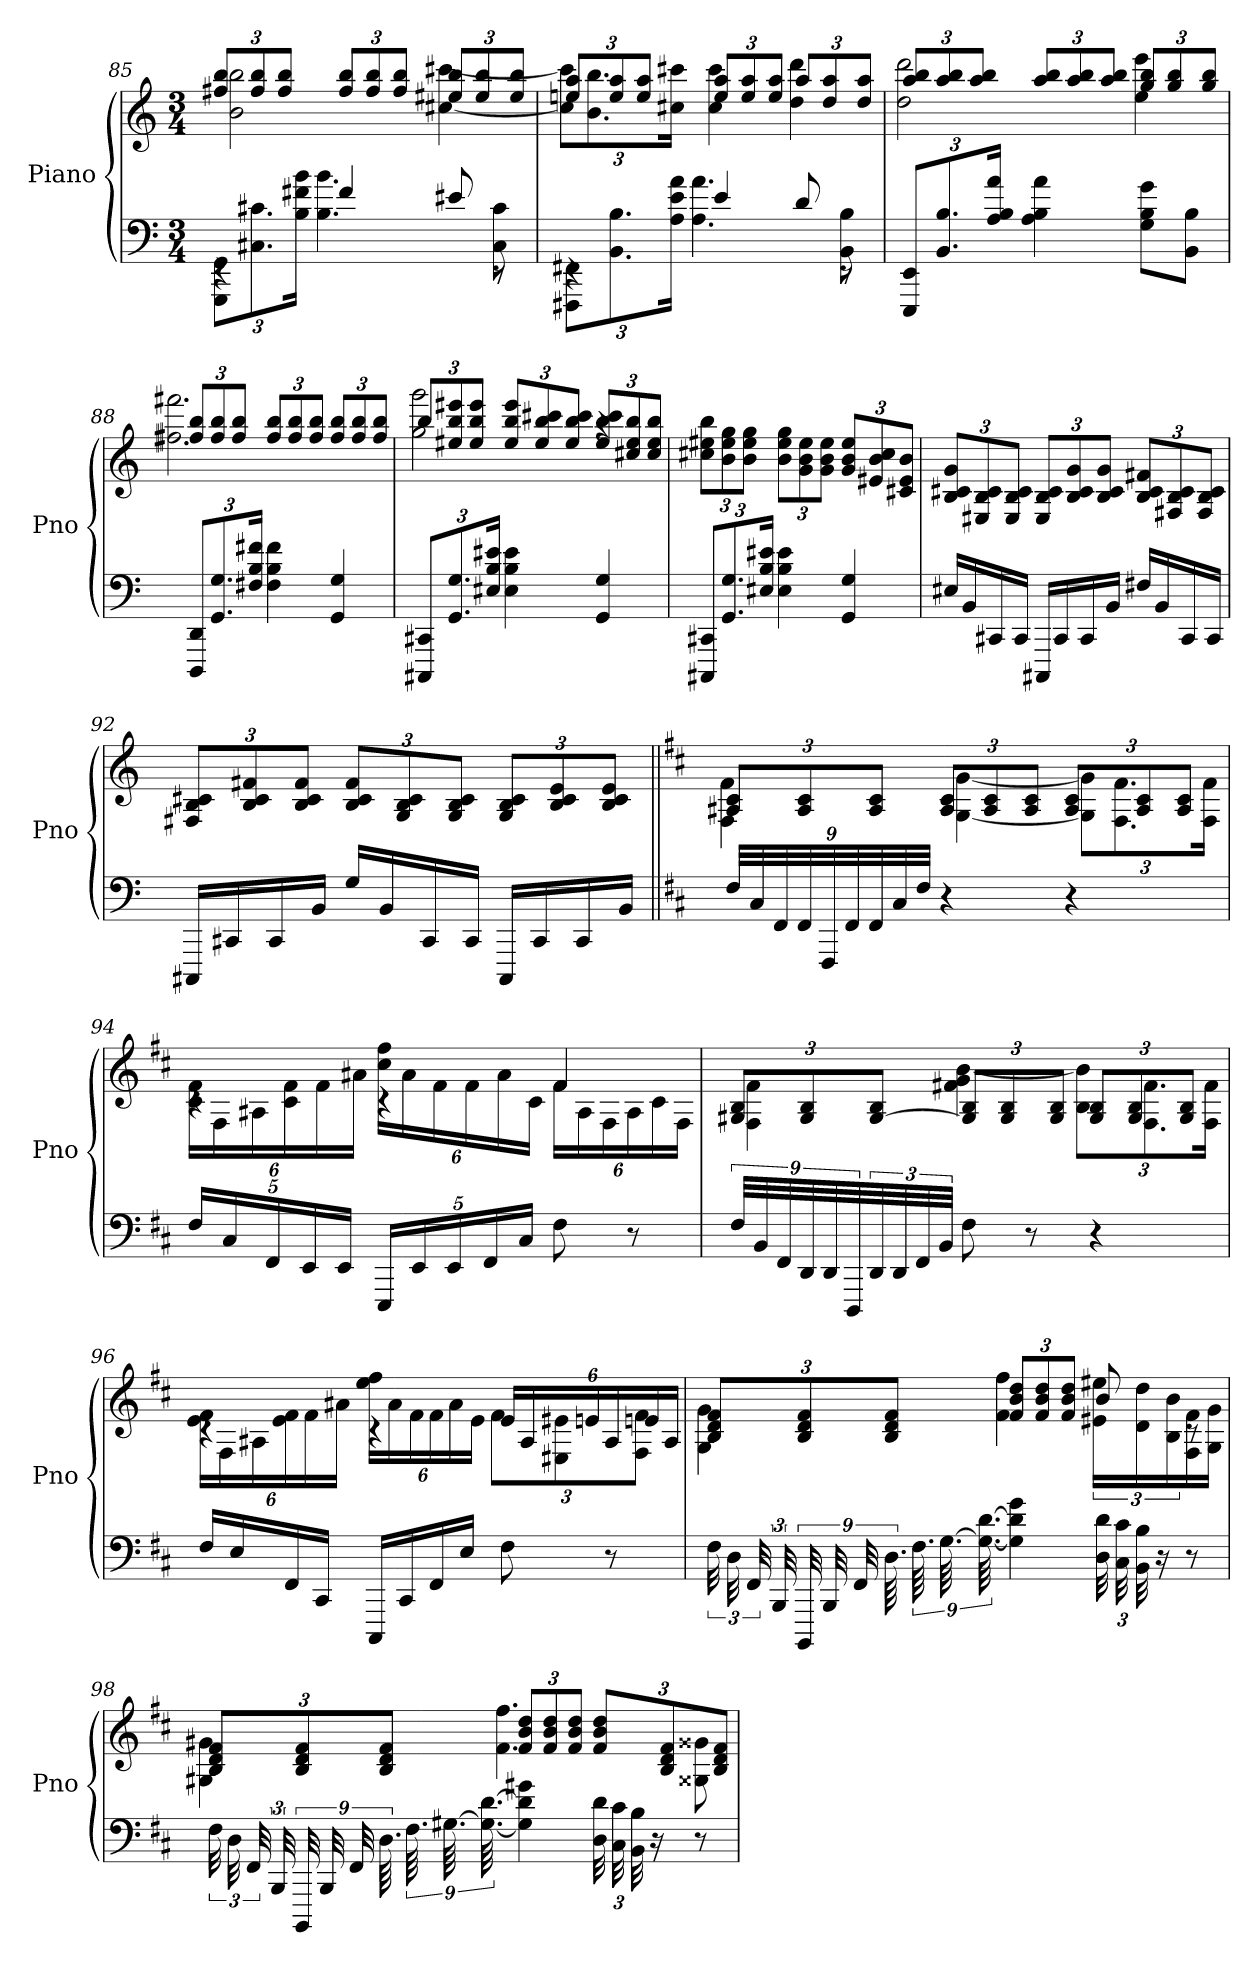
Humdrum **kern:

**kern	**kern
*part1	*part1
*staff2	*staff1
*I"Piano	*
*I'Pno	*
*clefF4	*clefG2
*k[]	*k[]
*M3/4	*M3/4
=85	=85
*^	*^
4rEE	12GGG 12GGL	12ff#X 12bbL	2b 2bb
.	12.C#X 12.c#X	12ff# 12bb	.
.	.	12ff# 12bbJ	.
.	24B 24f#X 24bJk	.	.
4f#	4.B 4.b	12ff# 12bbL	.
.	.	12ff# 12bb	.
.	.	12ff# 12bbJ	.
8e#X	.	12ee#X 12bbL	[4cc#X [4ccc#X
.	.	12ee# 12bb	.
8rEE	8C# 8c#	.	.
.	.	12ee# 12bbJ	.
=86	=86	=86	=86
4rEE	12FFF#X 12FF#XL	12een 12aaL	12cc#] 12ccc#]L
.	12.BB 12.B	12ee 12aa	12.b 12.bb
.	.	12ee 12aaJ	.
.	24A 24e 24aJk	.	24cc#X 24ccc#XJk
4e	4.A 4.a	12ee 12aaL	4cc# 4ccc#
.	.	12ee 12aa	.
.	.	12ee 12aaJ	.
8d	.	12aaL	4dd 4ddd
.	.	12dd 12aa	.
8rEE	8BB 8B	.	.
.	.	12dd 12aaJ	.
*v	*v	*	*
=87	=87	=87
12EEE 12EEL	12aa 12bbL	2dd 2ddd
12.BB 12.B	12aa 12bb	.
.	12aa 12bbJ	.
24A 24B 24aJk	.	.
4A 4B 4a	12aa 12bbL	.
.	12aa 12bb	.
.	12aa 12bbJ	.
8G 8B 8gL	12gg 12bbL	4ee 4eee
.	12gg 12bb	.
8BB 8BJ	.	.
.	12gg 12bbJ	.
=88	=88	=88
12DDD 12DDL	12ff#X 12bbL	2.ff#X 2.fff#X
12.GG 12.G	12ff# 12bb	.
.	12ff# 12bbJ	.
24F#X 24B 24f#XJk	.	.
4F# 4B 4f#	12ff# 12bbL	.
.	12ff# 12bb	.
.	12ff# 12bbJ	.
4GG 4G	12ff# 12bbL	.
.	12ff# 12bb	.
.	12ff# 12bbJ	.
=89	=89	=89
12CCC#X 12CC#XL	12bbL	2gg 2ggg
12.GG 12.G	12ee#X 12bb 12eee#X	.
.	12ee# 12bb 12eee#J	.
24E#X 24B 24e#XJk	.	.
4E# 4B 4e#	12ee# 12bb 12eee#L	.
.	12ee# 12bb 12ccc#X	.
.	12ee# 12bb 12ccc#J	.
4GG 4G	12ee# 12bb 12ccc#L	4raa
.	12cc#X 12ee# 12bb	.
.	12cc# 12ee# 12bbJ	.
*	*v	*v
=90	=90
12CCC#X 12CC#XL	12cc#X 12ee#X 12bbL
12.GG 12.G	12b 12ee# 12gg
.	12b 12ee# 12ggJ
24E#X 24B 24e#XJk	.
4E# 4B 4e#	12b 12ee# 12ggL
.	12g 12b 12ee#
.	12g 12b 12ee#J
4GG 4G	12g 12b 12ee#L
.	12e#X 12b 12cc#
.	12c#X 12e# 12bJ
=91	=91
16E#XLL	12B 12c#X 12gL
16BB	.
.	12E#X 12B 12c#
16CC#X	.
.	12E# 12B 12c#J
16CC#JJ	.
16CCC#XLL	12E# 12B 12c#L
16CC#	.
.	12B 12c# 12g
16CC#	.
.	12B 12c# 12gJ
16BBJJ	.
16F#XLL	12B 12c# 12f#XL
16BB	.
.	12F#X 12B 12c#
16CC#	.
.	12F# 12B 12c#J
16CC#JJ	.
=92	=92
16CCC#XLL	12F#X 12B 12c#XL
16CC#X	.
.	12B 12c# 12f#X
16CC#	.
.	12B 12c# 12f#J
16BBJJ	.
16GLL	12B 12c# 12f#L
16BB	.
.	12G 12B 12c#
16CC#	.
.	12G 12B 12c#J
16CC#JJ	.
16CCC#LL	12G 12B 12c#L
16CC#	.
.	12B 12c# 12e
16CC#	.
.	12B 12c# 12eJ
16BBJJ	.
=93||	=93||
*k[f#c#]	*k[f#c#]
*	*^
36F#LLL	12A#X 12c#L	4F# 4f#
36C#	.	.
36FF#	.	.
36FF#	12A# 12c#	.
36FFF#	.	.
36FF#	.	.
36FF#	12A# 12c#J	.
36C#	.	.
36F#JJJ	.	.
4r	12A# 12c#L	[4G [4g
.	12A# 12c#	.
.	12A# 12c#J	.
4r	12A# 12c#L	12G] 12g]L
.	12A# 12c#	12.F# 12.f#
.	12A# 12c#J	.
.	.	24F# 24f#Jk
=94	=94	=94
20F#LL	4rc	24c# 24f#LL
.	.	24F#
20C#	.	.
.	.	24A#X
20FF#	.	.
.	.	24c# 24f#
20EE	.	.
.	.	24f#
20EEJJ	.	.
.	.	24a#XJJ
20EEELL	4rc	24cc# 24ff#LL
.	.	24a#
20EE	.	.
.	.	24f#
20EE	.	.
.	.	24f#
20FF#	.	.
.	.	24a#
20C#JJ	.	.
.	.	24c#JJ
8F#	4f#	24f#LL
.	.	24A#
.	.	24F#
8r	.	24A#
.	.	24c#
.	.	24F#JJ
=95	=95	=95
36F#LLL	12G#X 12BL	4F# 4f#
36BB	.	.
36FF#	.	.
36DD	12G# 12B	.
36DD	.	.
36DDD	.	.
48DD	[12G# 12BJ	.
48DD	.	.
48FF#	.	.
48BBJJJ	.	.
8F#	12G#] 12BL	4f#X 4g [4b
.	12G# 12B	.
8r	.	.
.	12G# 12BJ	.
4r	12G# 12BL	12B 12b]L
.	12G# 12B	12.F# 12.f#
.	12G# 12BJ	.
.	.	24F# 24f#Jk
=96	=96	=96
16F#LL	4rc	24e 24f#LL
.	.	24F#
16E	.	.
.	.	24A#X
16FF#	.	24e 24f#
.	.	24f#
16CC#JJ	.	.
.	.	24a#XJJ
16CCC#LL	4rc	24ee 24ff#LL
.	.	24a#
16CC#	.	.
.	.	24f#
16FF#	.	24f#
.	.	24a#
16EJJ	.	.
.	.	24eJJ
8F#	24eLL	12f#L
.	24A#	.
.	24en	12E#X 12e#X
8r	24A#	.
.	24en	12F# 12f#J
.	24A#JJ	.
=97	=97	=97
48F#LLL	12B 12d 12f#L	4G 4g
48D	.	.
48FF#	.	.
48BBB	.	.
36BBBB	12B 12d 12f#	.
36BBB	.	.
36FF#	.	.
72.D	12B 12d 12f#J	.
72.F#	.	.
[72.G	.	.
72.G_ [72.d	.	.
4G] 4d] 4g	12f# 12b 12ddL	4f# 4ff#
.	12f# 12b 12dd	.
.	12f# 12b 12ddJ	.
48D 48dLLL	8b	24e#X 24ee#XLL
48C# 48c#	.	.
48BB 48BJJJ	.	24d 24dd
16r	.	.
.	.	24B 24b
8r	8rc	16F# 16f#
.	.	16G 16gJJ
=98	=98	=98
48F#LLL	12B 12d 12f#L	4G#X 4g#X
48D	.	.
48FF#	.	.
48BBB	.	.
36BBBB	12B 12d 12f#	.
36BBB	.	.
36FF#	.	.
72.D	12B 12d 12f#J	.
72.F#	.	.
[72.G#X	.	.
72.G#_ [72.d	.	.
4G#] 4d] 4g#X	12f# 12b 12ddL	4.f# 4.ff#
.	12f# 12b 12dd	.
.	12f# 12b 12ddJ	.
48D 48dLLL	12f# 12b 12ddL	.
48C# 48c#	.	.
48BB 48BJJJ	.	.
16r	.	.
.	12B 12d 12f#	.
8r	.	8G##X 8g##X
.	12B 12d 12f#J	.
*	*v	*v
=	=
*-	*-
